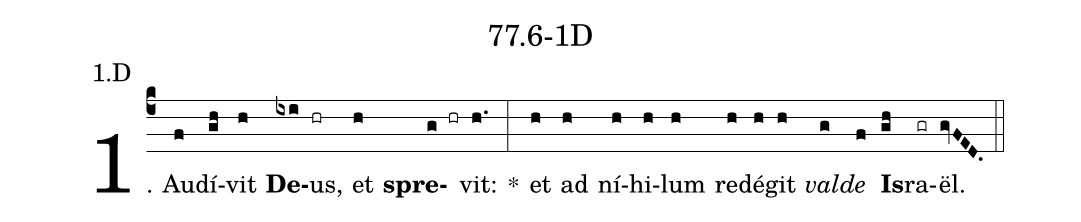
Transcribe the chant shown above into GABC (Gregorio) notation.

name: 77.6-1D;
annotation: 1.D;
%%
(c4)1. Au(f)dí(gh)vit(h) <b>De</b>(ixi)us,(hr) et(h) <b>spre</b>(g hr)vit:(h.) *(:) et(h) ad(h) ní(h)hi(h)lum(h) red(h)é(h)git(h) <i>val</i>(g)<i>de</i>(f) <b>Is</b>(gh)ra(gr)ël.(gvFED.) (::)


%E(h) u(h) o(g) u(f) a(gh) e.(gvFED.) (::)
